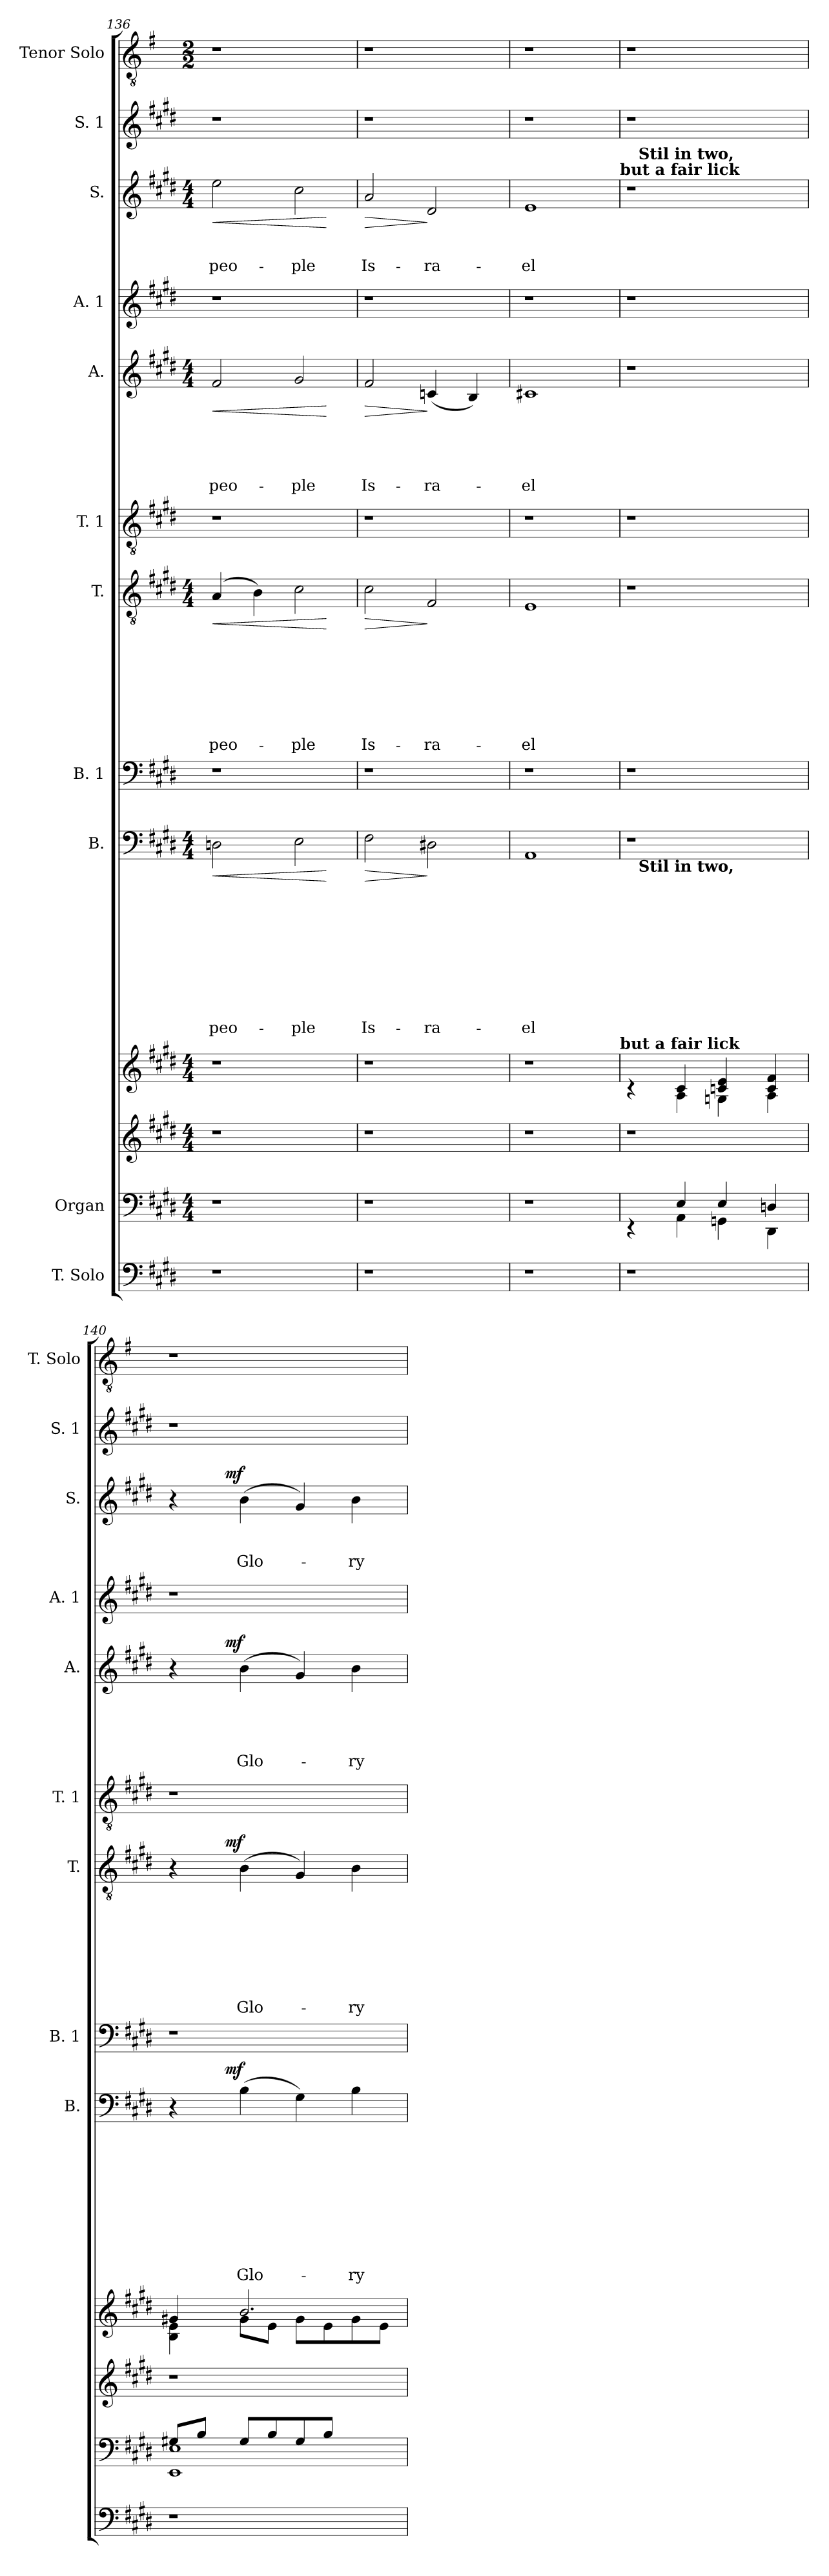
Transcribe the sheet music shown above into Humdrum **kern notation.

**kern	**kern	**kern	**kern	**kern	**text	**text	**text	**text	**text	**text	**text	**text	**text	**text	**dynam	**kern	**kern	**text	**text	**text	**text	**text	**text	**text	**text	**dynam	**kern	**kern	**text	**text	**text	**text	**text	**dynam	**kern	**kern	**text	**text	**text	**dynam	**kern	**kern
*part13	*part12	*part11	*part10	*part9	*part9	*part9	*part9	*part9	*part9	*part9	*part9	*part9	*part9	*part9	*part9	*part8	*part7	*part7	*part7	*part7	*part7	*part7	*part7	*part7	*part7	*part7	*part6	*part5	*part5	*part5	*part5	*part5	*part5	*part5	*part4	*part3	*part3	*part3	*part3	*part3	*part2	*part1
*staff13	*staff12	*staff11	*staff10	*staff9	*staff9	*staff9	*staff9	*staff9	*staff9	*staff9	*staff9	*staff9	*staff9	*staff9	*staff9	*staff8	*staff7	*staff7	*staff7	*staff7	*staff7	*staff7	*staff7	*staff7	*staff7	*staff7	*staff6	*staff5	*staff5	*staff5	*staff5	*staff5	*staff5	*staff5	*staff4	*staff3	*staff3	*staff3	*staff3	*staff3	*staff2	*staff1
*I"T. Solo	*I"Organ	*	*	*I"B.	*	*	*	*	*	*	*	*	*	*	*	*I"B. 1	*I"T.	*	*	*	*	*	*	*	*	*	*I"T. 1	*I"A.	*	*	*	*	*	*	*I"A. 1	*I"S.	*	*	*	*	*I"S. 1	*I"Tenor Solo
*	*	*	*	*I'B.	*	*	*	*	*	*	*	*	*	*	*	*I'B. 1	*I'T.	*	*	*	*	*	*	*	*	*	*I'T. 1	*I'A.	*	*	*	*	*	*	*I'A. 1	*I'S.	*	*	*	*	*I'S. 1	*I'T. Solo
*clefF4	*clefF4	*clefG2	*clefG2	*clefF4	*	*	*	*	*	*	*	*	*	*	*	*clefF4	*clefGv2	*	*	*	*	*	*	*	*	*	*clefGv2	*clefG2	*	*	*	*	*	*	*clefG2	*clefG2	*	*	*	*	*clefG2	*clefGv2
*k[f#c#g#d#]	*k[f#c#g#d#]	*k[f#c#g#d#]	*k[f#c#g#d#]	*k[f#c#g#d#]	*	*	*	*	*	*	*	*	*	*	*	*k[f#c#g#d#]	*k[f#c#g#d#]	*	*	*	*	*	*	*	*	*	*k[f#c#g#d#]	*k[f#c#g#d#]	*	*	*	*	*	*	*k[f#c#g#d#]	*k[f#c#g#d#]	*	*	*	*	*k[f#c#g#d#]	*k[f#]
*E:	*E:	*E:	*E:	*E:	*	*	*	*	*	*	*	*	*	*	*	*E:	*E:	*	*	*	*	*	*	*	*	*	*E:	*E:	*	*	*	*	*	*	*E:	*E:	*	*	*	*	*E:	*G:
*	*M4/4	*M4/4	*M4/4	*M4/4	*	*	*	*	*	*	*	*	*	*	*	*	*M4/4	*	*	*	*	*	*	*	*	*	*	*M4/4	*	*	*	*	*	*	*	*M4/4	*	*	*	*	*	*M2/2
=136	=136	=136	=136	=136	=136	=136	=136	=136	=136	=136	=136	=136	=136	=136	=136	=136	=136	=136	=136	=136	=136	=136	=136	=136	=136	=136	=136	=136	=136	=136	=136	=136	=136	=136	=136	=136	=136	=136	=136	=136	=136	=136
!	!	!	!	!	!	!	!	!	!	!	!	!	!	!LO:LY:b	!LO:HP:b	!	!	!	!	!	!	!	!	!	!LO:LY:b	!LO:HP:b	!	!	!	!	!	!	!LO:LY:b	!LO:HP:b	!	!	!	!	!LO:LY:b	!LO:HP:b	!	!
1r	1r	1r	1r	2Dn\	.	.	.	.	.	.	.	.	.	peo-	<	1r	(4A/	.	.	.	.	.	.	.	peo-	<	1r	2f#/	.	.	.	.	peo-	<	1r	2ee\	.	.	peo-	<	1r	1r
.	.	.	.	.	.	.	.	.	.	.	.	.	.	.	.	.	4B\)	.	.	.	.	.	.	.	.	.	.	.	.	.	.	.	.	.	.	.	.	.	.	.	.	.
!	!	!	!	!	!	!	!	!	!	!	!	!	!	!LO:LY:b	!	!	!	!	!	!	!	!	!	!	!LO:LY:b	!	!	!	!	!	!	!	!LO:LY:b	!	!	!	!	!	!LO:LY:b	!	!	!
.	.	.	.	2E\	.	.	.	.	.	.	.	.	.	-ple	.	.	2c#\	.	.	.	.	.	.	.	-ple	.	.	2g#/	.	.	.	.	-ple	.	.	2cc#\	.	.	-ple	.	.	.
.	.	.	.	.	.	.	.	.	.	.	.	.	.	.	[	.	.	.	.	.	.	.	.	.	.	[	.	.	.	.	.	.	.	[	.	.	.	.	.	[	.	.
=137	=137	=137	=137	=137	=137	=137	=137	=137	=137	=137	=137	=137	=137	=137	=137	=137	=137	=137	=137	=137	=137	=137	=137	=137	=137	=137	=137	=137	=137	=137	=137	=137	=137	=137	=137	=137	=137	=137	=137	=137	=137	=137
!	!	!	!	!	!	!	!	!	!	!	!	!	!	!LO:LY:b	!LO:HP:b	!	!	!	!	!	!	!	!	!	!LO:LY:b	!LO:HP:b	!	!	!	!	!	!	!LO:LY:b	!LO:HP:b	!	!	!	!	!LO:LY:b	!LO:HP:b	!	!
1r	1r	1r	1r	2F#\	.	.	.	.	.	.	.	.	.	Is-	>	1r	2c#\	.	.	.	.	.	.	.	Is-	>	1r	2f#/	.	.	.	.	Is-	>	1r	2a/	.	.	Is-	>	1r	1r
!	!	!	!	!	!	!	!	!	!	!	!	!	!	!LO:LY:b	!	!	!	!	!	!	!	!	!	!	!LO:LY:b	!	!	!	!	!	!	!	!LO:LY:b	!	!	!	!	!	!LO:LY:b	!	!	!
.	.	.	.	2D#X\	.	.	.	.	.	.	.	.	.	-ra-	]	.	2F#/	.	.	.	.	.	.	.	-ra-	]	.	(<4cn/	.	.	.	.	-ra-	]	.	2d#/	.	.	-ra-	]	.	.
.	.	.	.	.	.	.	.	.	.	.	.	.	.	.	.	.	.	.	.	.	.	.	.	.	.	.	.	4B/)	.	.	.	.	.	.	.	.	.	.	.	.	.	.
=138	=138	=138	=138	=138	=138	=138	=138	=138	=138	=138	=138	=138	=138	=138	=138	=138	=138	=138	=138	=138	=138	=138	=138	=138	=138	=138	=138	=138	=138	=138	=138	=138	=138	=138	=138	=138	=138	=138	=138	=138	=138	=138
!	!	!	!	!	!	!	!	!	!	!	!	!	!	!LO:LY:b	!	!	!	!	!	!	!	!	!	!	!LO:LY:b	!	!	!	!	!	!	!	!LO:LY:b	!	!	!	!	!	!LO:LY:b	!	!	!
1r	1r	1r	1r	1AA	.	.	.	.	.	.	.	.	.	-el	.	1r	1E	.	.	.	.	.	.	.	-el	.	1r	1c#X	.	.	.	.	-el	.	1r	1e	.	.	-el	.	1r	1r
!	!	!	!	!	!	!	!	!	!	!	!	!	!	!	!	!	!	!	!	!	!	!	!	!	!	!	!	!	!	!	!	!	!	!	!	!LO:TX:a:B:t=but a fair lick	!	!	!	!	!	!
!	!	!	!LO:TX:a:B:t=but a fair lick	!	!	!	!	!	!	!	!	!	!	!	!	!	!	!	!	!	!	!	!	!	!	!	!	!	!	!	!	!	!	!	!	!	!	!	!	!	!	!
=139	=139	=139	=139	=139	=139	=139	=139	=139	=139	=139	=139	=139	=139	=139	=139	=139	=139	=139	=139	=139	=139	=139	=139	=139	=139	=139	=139	=139	=139	=139	=139	=139	=139	=139	=139	=139	=139	=139	=139	=139	=139	=139
*	*	*	*MM136	*	*	*	*	*	*	*	*	*	*	*	*	*	*	*	*	*	*	*	*	*	*	*	*	*	*	*	*	*	*	*	*	*	*	*	*	*	*	*
*	*^	*	*^	*^	*	*	*	*	*	*	*	*	*	*	*	*	*	*	*	*	*	*	*	*	*	*	*	*	*	*	*	*	*	*	*	*^	*	*	*	*	*	*
1r	4ryy	4rEE	1r	4ryy	4rc	1r	32ryy	.	.	.	.	.	.	.	.	.	.	.	1r	1r	.	.	.	.	.	.	.	.	.	1r	1r	.	.	.	.	.	.	1r	1r	32ryy	.	.	.	.	1r	1r
*	*	*	*	*	*	*	*	*	*	*	*	*	*	*	*	*	*	*	*	*	*	*	*	*	*	*	*	*	*	*	*	*	*	*	*	*	*	*	*MM136	*	*	*	*	*	*	*
!	!	!	!	!	!	!	!	!	!	!	!	!	!	!	!	!	!	!	!	!	!	!	!	!	!	!	!	!	!	!	!	!	!	!	!	!	!	!	!	!LO:TX:a:B:t=Stil in two,	!	!	!	!	!	!
!	!	!	!	!	!	!	!LO:TX:b:B:t=Stil in two,	!	!	!	!	!	!	!	!	!	!	!	!	!	!	!	!	!	!	!	!	!	!	!	!	!	!	!	!	!	!	!	!	!	!	!	!	!	!	!
.	.	.	.	.	.	.	2ryy	.	.	.	.	.	.	.	.	.	.	.	.	.	.	.	.	.	.	.	.	.	.	.	.	.	.	.	.	.	.	.	.	2ryy	.	.	.	.	.	.
.	4E/	4AA\	.	4c#/	4A\	.	.	.	.	.	.	.	.	.	.	.	.	.	.	.	.	.	.	.	.	.	.	.	.	.	.	.	.	.	.	.	.	.	.	.	.	.	.	.	.	.
.	4E/	4GGn\	.	4cn/ 4e/	4Gn\	.	.	.	.	.	.	.	.	.	.	.	.	.	.	.	.	.	.	.	.	.	.	.	.	.	.	.	.	.	.	.	.	.	.	.	.	.	.	.	.	.
.	.	.	.	.	.	.	4...ryy	.	.	.	.	.	.	.	.	.	.	.	.	.	.	.	.	.	.	.	.	.	.	.	.	.	.	.	.	.	.	.	.	4...ryy	.	.	.	.	.	.
.	4Dn/	4DD#\	.	4c/ 4f#/	4A\	.	.	.	.	.	.	.	.	.	.	.	.	.	.	.	.	.	.	.	.	.	.	.	.	.	.	.	.	.	.	.	.	.	.	.	.	.	.	.	.	.
=140	=140	=140	=140	=140	=140	=140	=140	=140	=140	=140	=140	=140	=140	=140	=140	=140	=140	=140	=140	=140	=140	=140	=140	=140	=140	=140	=140	=140	=140	=140	=140	=140	=140	=140	=140	=140	=140	=140	=140	=140	=140	=140	=140	=140	=140	=140
*	*	*	*	*	*	*	*	*	*	*	*	*	*	*	*	*	*	*	*	*^	*	*	*	*	*	*	*	*	*	*	*^	*	*	*	*	*	*	*	*	*	*	*	*	*	*	*
1r	8G#X/L	1EE 1E	1r	4g#X/	4B\ 4e\	4r	6ryy	.	.	.	.	.	.	.	.	.	.	.	1r	4r	6ryy	.	.	.	.	.	.	.	.	.	1r	4r	6ryy	.	.	.	.	.	.	1r	4r	6ryy	.	.	.	.	1r	1r
.	8B/J	.	.	.	.	.	.	.	.	.	.	.	.	.	.	.	.	.	.	.	.	.	.	.	.	.	.	.	.	.	.	.	.	.	.	.	.	.	.	.	.	.	.	.	.	.	.	.
.	.	.	.	.	.	.	24ryy	.	.	.	.	.	.	.	.	.	.	.	.	.	24ryy	.	.	.	.	.	.	.	.	.	.	.	24ryy	.	.	.	.	.	.	.	.	24ryy	.	.	.	.	.	.
!	!	!	!	!	!	!	!	!	!	!	!	!	!	!	!	!	!	!LO:DY:a	!	!	!	!	!	!	!	!	!	!	!	!LO:DY:a	!	!	!	!	!	!	!	!	!LO:DY:a	!	!	!	!	!	!	!LO:DY:a	!	!
.	.	.	.	.	.	.	3%2ryy	.	.	.	.	.	.	.	.	.	.	mf	.	.	3%2ryy	.	.	.	.	.	.	.	.	mf	.	.	3%2ryy	.	.	.	.	.	mf	.	.	3%2ryy	.	.	.	mf	.	.
!	!	!	!	!	!	!	!	!	!	!	!	!	!	!	!	!	!LO:LY:b	!	!	!	!	!	!	!	!	!	!	!	!LO:LY:b	!	!	!	!	!	!	!	!	!LO:LY:b	!	!	!	!	!	!	!LO:LY:b	!	!	!
.	8G#/L	.	.	2.b/	8g#\L	(>4B\	.	.	.	.	.	.	.	.	.	.	Glo-	.	.	(>4B\	.	.	.	.	.	.	.	.	Glo-	.	.	(>4b\	.	.	.	.	.	Glo-	.	.	(>4b\	.	.	.	Glo-	.	.	.
.	8B/	.	.	.	8e\J	.	.	.	.	.	.	.	.	.	.	.	.	.	.	.	.	.	.	.	.	.	.	.	.	.	.	.	.	.	.	.	.	.	.	.	.	.	.	.	.	.	.	.
.	8G#/	.	.	.	8g#\L	4G#\)	.	.	.	.	.	.	.	.	.	.	.	.	.	4G#/)	.	.	.	.	.	.	.	.	.	.	.	4g#/)	.	.	.	.	.	.	.	.	4g#/)	.	.	.	.	.	.	.
.	8B/J	.	.	.	8e\	.	.	.	.	.	.	.	.	.	.	.	.	.	.	.	.	.	.	.	.	.	.	.	.	.	.	.	.	.	.	.	.	.	.	.	.	.	.	.	.	.	.	.
!	!	!	!	!	!	!	!	!	!	!	!	!	!	!	!	!	!LO:LY:b	!	!	!	!	!	!	!	!	!	!	!	!LO:LY:b	!	!	!	!	!	!	!	!	!LO:LY:b	!	!	!	!	!	!	!LO:LY:b	!	!	!
.	4ryy	.	.	.	8g#\	4B\	.	.	.	.	.	.	.	.	.	.	-ry	.	.	4B\	.	.	.	.	.	.	.	.	-ry	.	.	4b\	.	.	.	.	.	-ry	.	.	4b\	.	.	.	-ry	.	.	.
.	.	.	.	.	8e\J	.	12.ryy	.	.	.	.	.	.	.	.	.	.	.	.	.	12.ryy	.	.	.	.	.	.	.	.	.	.	.	12.ryy	.	.	.	.	.	.	.	.	12.ryy	.	.	.	.	.	.
*	*	*	*	*v	*v	*	*	*	*	*	*	*	*	*	*	*	*	*	*	*v	*v	*	*	*	*	*	*	*	*	*	*	*v	*v	*	*	*	*	*	*	*	*v	*v	*	*	*	*	*	*
*	*v	*v	*	*	*v	*v	*	*	*	*	*	*	*	*	*	*	*	*	*	*	*	*	*	*	*	*	*	*	*	*	*	*	*	*	*	*	*	*	*	*	*	*	*	*
=	=	=	=	=	=	=	=	=	=	=	=	=	=	=	=	=	=	=	=	=	=	=	=	=	=	=	=	=	=	=	=	=	=	=	=	=	=	=	=	=	=	=
*-	*-	*-	*-	*-	*-	*-	*-	*-	*-	*-	*-	*-	*-	*-	*-	*-	*-	*-	*-	*-	*-	*-	*-	*-	*-	*-	*-	*-	*-	*-	*-	*-	*-	*-	*-	*-	*-	*-	*-	*-	*-	*-
